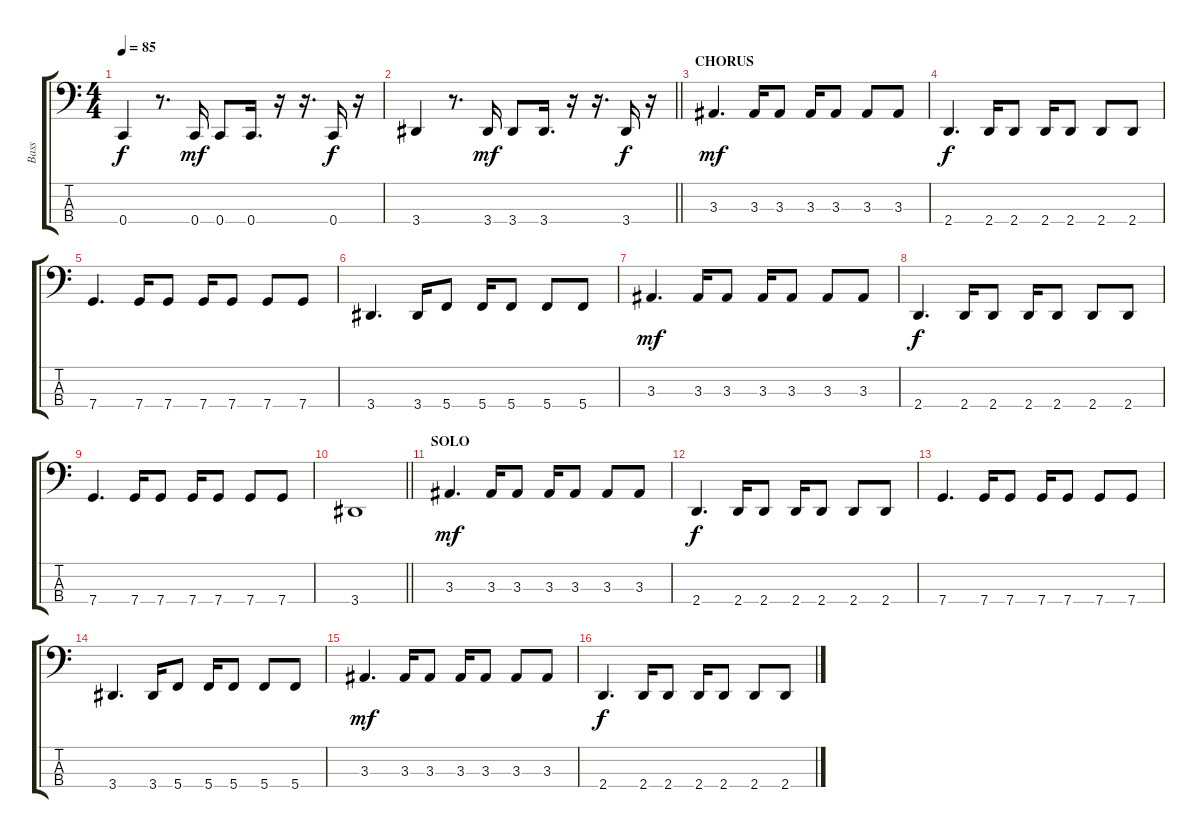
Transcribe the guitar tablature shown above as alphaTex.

\track ("Bass" "Bass") {instrument electricbassfinger}
\staff {score tabs}
\tuning (F2 C2 G1 C1) {hide}
\ts (4 4)
\tempo 85
\clef f4
\ks c
0.4.4{dy f} r.8{d} 0.4.16{dy mf} 0.4.8 0.4.16{d} r.16 r.16{d} 0.4.16{dy f} r.16 |
\barLineRight lightlight
3.4.4 r.8{d} 3.4.16{dy mf} 3.4.8 3.4.16{d} r.16 r.16{d} 3.4.16{dy f} r.16 |
\section ("" "CHORUS")
3.3.4{d dy mf} 3.3.16 3.3.8 3.3.16 3.3.8 3.3.8 3.3.8 |
2.4.4{d dy f} 2.4.16 2.4.8 2.4.16 2.4.8 2.4.8 2.4.8 |
7.4.4{d} 7.4.16 7.4.8 7.4.16 7.4.8 7.4.8 7.4.8 |
3.4.4{d} 3.4.16 5.4.8 5.4.16 5.4.8 5.4.8 5.4.8 |
3.3.4{d dy mf} 3.3.16 3.3.8 3.3.16 3.3.8 3.3.8 3.3.8 |
2.4.4{d dy f} 2.4.16 2.4.8 2.4.16 2.4.8 2.4.8 2.4.8 |
7.4.4{d} 7.4.16 7.4.8 7.4.16 7.4.8 7.4.8 7.4.8 |
\barLineRight lightlight
3.4.1 |
\section ("" "SOLO")
3.3.4{d dy mf} 3.3.16 3.3.8 3.3.16 3.3.8 3.3.8 3.3.8 |
2.4.4{d dy f} 2.4.16 2.4.8 2.4.16 2.4.8 2.4.8 2.4.8 |
7.4.4{d} 7.4.16 7.4.8 7.4.16 7.4.8 7.4.8 7.4.8 |
3.4.4{d} 3.4.16 5.4.8 5.4.16 5.4.8 5.4.8 5.4.8 |
3.3.4{d dy mf} 3.3.16 3.3.8 3.3.16 3.3.8 3.3.8 3.3.8 |
2.4.4{d dy f} 2.4.16 2.4.8 2.4.16 2.4.8 2.4.8 2.4.8
